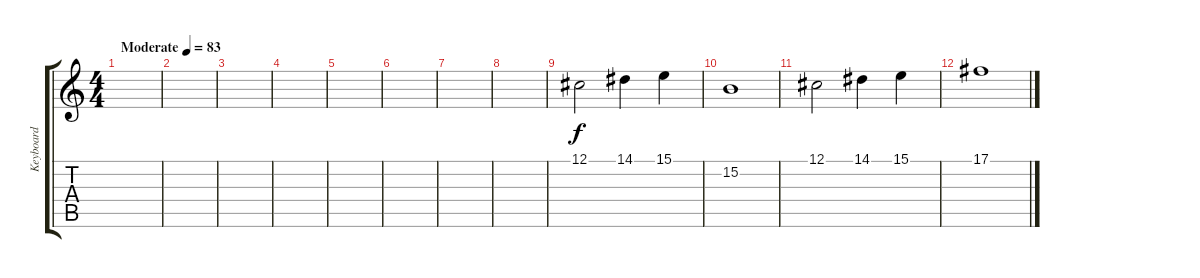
\track ("Keyboard" "Keyboard") {instrument acousticgrandpiano}
\staff {score tabs}
\tuning (Db4 Ab3 E3 B2 Gb2 B1) {hide}
\ts (4 4)
\tempo (83 "Moderate")
\clef g2
\ks c
|
|
|
|
|
|
|
|
12.1.2 14.1.4 15.1.4 |
15.2.1 |
12.1.2 14.1.4 15.1.4 |
17.1.1
